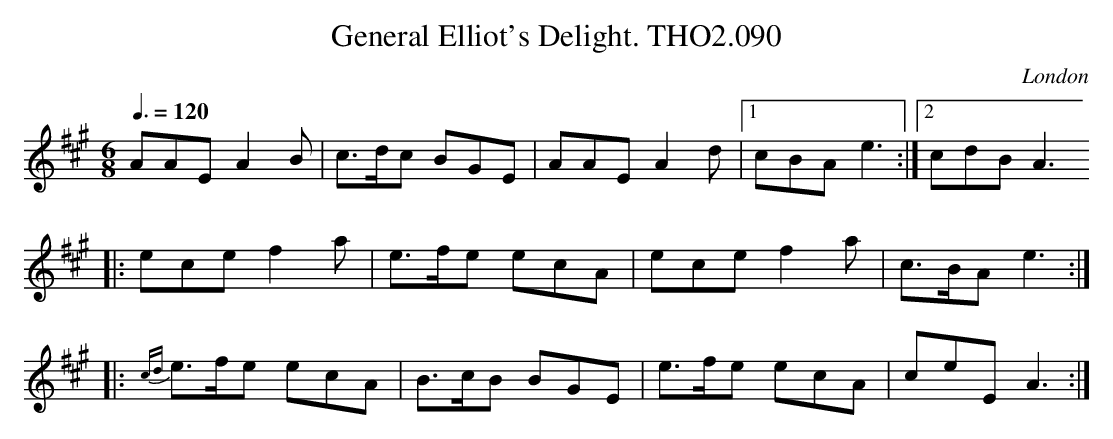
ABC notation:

X:1
T:General Elliot's Delight. THO2.090
O:London
M:6/8
L:1/8
Q:3/8=120
K:A
AAE A2B|c>dc BGE|AAE A2d|1 cBA e3:|2 cdB A3
|: ece f2a|e>fe ecA|ece f2a|c>BA e3:|
|:{cd}e>fe ecA|B>cB BGE|e>fe ecA|ceE A3:|
